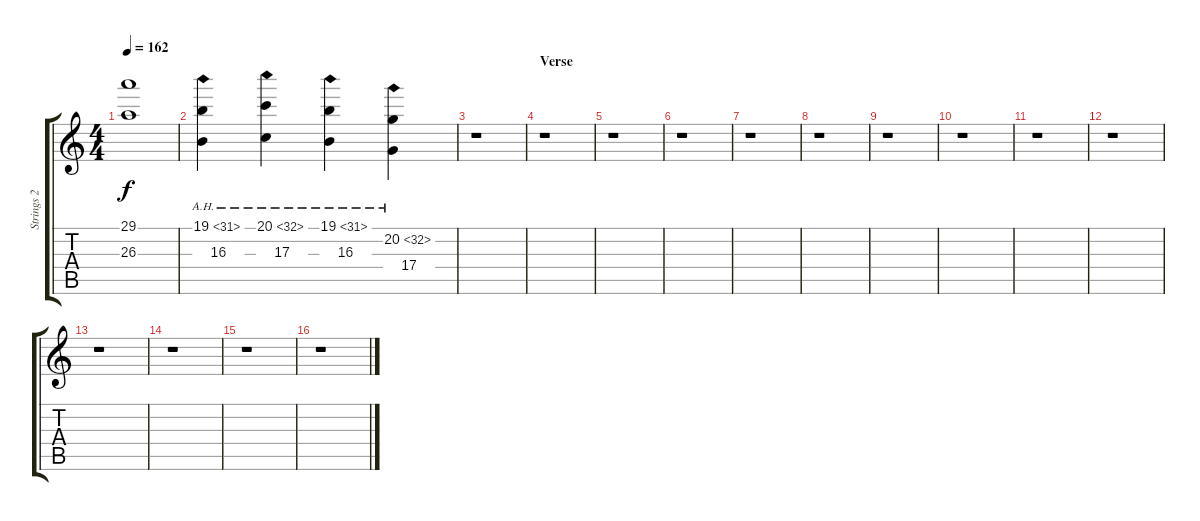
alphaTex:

\track ("Strings 2" "Strings 2") {instrument stringensemble1}
\staff {score tabs}
\tuning (E4 B3 G3 D3 A2 E2) {hide}
\ts (4 4)
\tempo 162
\clef g2
\ks c
(29.1 26.3).1{dy f} |
(19.1{ah 12} 16.3).4 (20.1{ah 12} 17.3).4 (19.1{ah 12} 16.3).4 (20.2{ah 12} 17.4).4 |
r.1 |
\section ("" "Verse")
r.1 |
r.1 |
r.1 |
r.1 |
r.1 |
r.1 |
r.1 |
r.1 |
r.1 |
r.1 |
r.1 |
r.1 |
r.1
